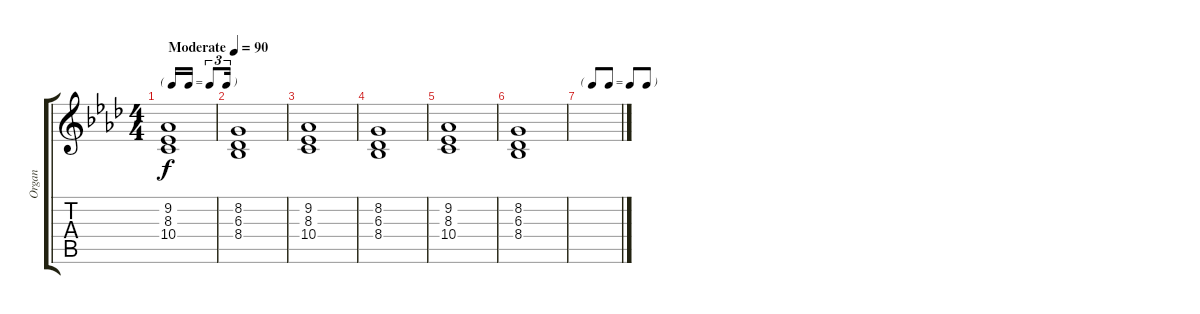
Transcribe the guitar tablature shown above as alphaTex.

\track ("Organ" "Organ") {instrument drawbarorgan}
\staff {score tabs}
\tuning (E4 B3 G3 D3 A2 E2) {hide}
\ts (4 4)
\tf triplet16th
\tempo (90 "Moderate")
\clef g2
\ks ab
(9.2 8.3 10.4).1{dy f instrument drawbarorgan} |
(8.2 6.3 8.4).1 |
(9.2 8.3 10.4).1 |
(8.2 6.3 8.4).1 |
(9.2 8.3 10.4).1 |
(8.2 6.3 8.4).1 |
\tf none
